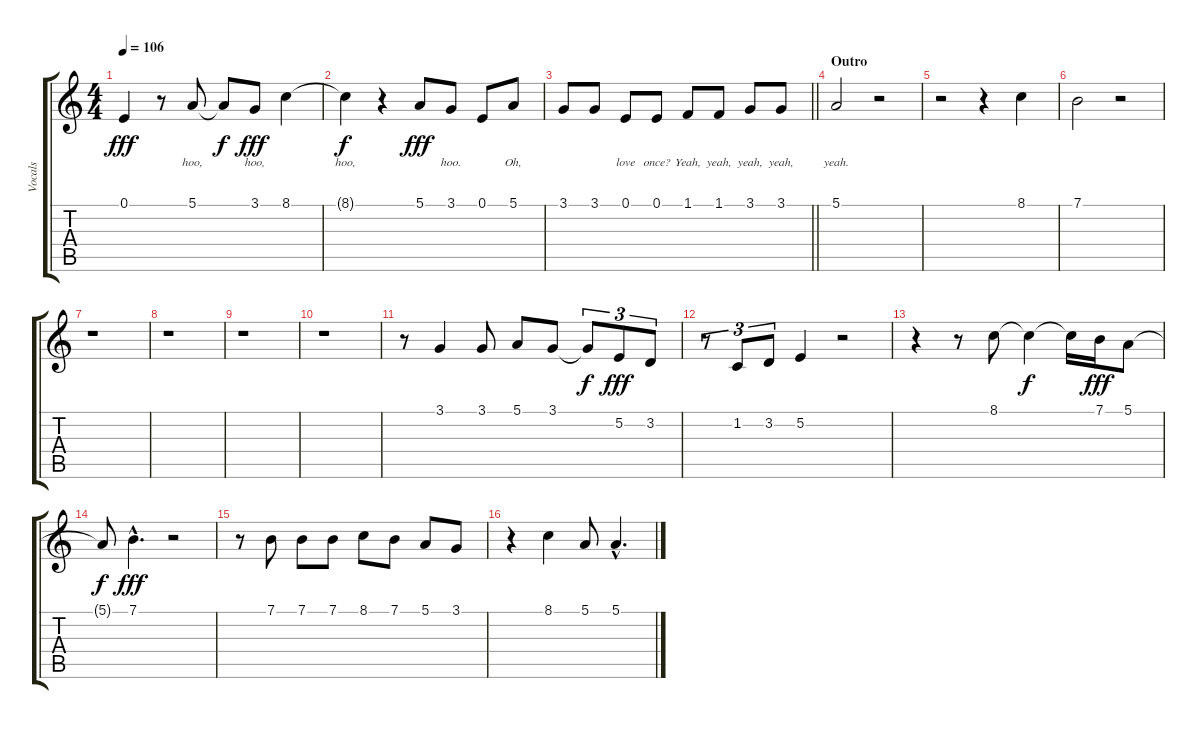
\track ("Vocals" "Vocals") {instrument lead6voice}
\staff {score tabs}
\tuning (E4 B3 G3 D3 A2 E2) {hide}
\ts (4 4)
\tempo 106
\clef g2
\ks c
0.1.4{lyrics (0 "") lyrics (1 "") lyrics (2 "") lyrics (3 "") lyrics (4 "") dy fff} r.8 5.1.8{lyrics (0 "hoo,") lyrics (1 "") lyrics (2 "") lyrics (3 "") lyrics (4 "")} 5.1{t}.8{lyrics (0 "") lyrics (1 "") lyrics (2 "") lyrics (3 "") lyrics (4 "") dy f} 3.1.8{lyrics (0 "hoo,") lyrics (1 "") lyrics (2 "") lyrics (3 "") lyrics (4 "") dy fff} 8.1.4{lyrics (0 "") lyrics (1 "") lyrics (2 "") lyrics (3 "") lyrics (4 "")} |
8.1{t}.4{lyrics (0 "hoo,") lyrics (1 "") lyrics (2 "") lyrics (3 "") lyrics (4 "") dy f} r.4 5.1.8{lyrics (0 "") lyrics (1 "") lyrics (2 "") lyrics (3 "") lyrics (4 "") dy fff} 3.1.8{lyrics (0 "hoo.") lyrics (1 "") lyrics (2 "") lyrics (3 "") lyrics (4 "")} 0.1.8{lyrics (0 "") lyrics (1 "") lyrics (2 "") lyrics (3 "") lyrics (4 "")} 5.1.8{lyrics (0 "Oh,") lyrics (1 "") lyrics (2 "") lyrics (3 "") lyrics (4 "")} |
\barLineRight lightlight
3.1.8{lyrics (0 "") lyrics (1 "") lyrics (2 "") lyrics (3 "") lyrics (4 "")} 3.1.8{lyrics (0 "") lyrics (1 "") lyrics (2 "") lyrics (3 "") lyrics (4 "")} 0.1.8{lyrics (0 "love") lyrics (1 "") lyrics (2 "") lyrics (3 "") lyrics (4 "")} 0.1.8{lyrics (0 "once?") lyrics (1 "") lyrics (2 "") lyrics (3 "") lyrics (4 "")} 1.1.8{lyrics (0 "Yeah,") lyrics (1 "") lyrics (2 "") lyrics (3 "") lyrics (4 "")} 1.1.8{lyrics (0 "yeah,") lyrics (1 "") lyrics (2 "") lyrics (3 "") lyrics (4 "")} 3.1.8{lyrics (0 "yeah,") lyrics (1 "") lyrics (2 "") lyrics (3 "") lyrics (4 "")} 3.1.8{lyrics (0 "yeah,") lyrics (1 "") lyrics (2 "") lyrics (3 "") lyrics (4 "")} |
\section ("" "Outro")
5.1.2{lyrics (0 "yeah.") lyrics (1 "") lyrics (2 "") lyrics (3 "") lyrics (4 "")} r.2 |
r.2 r.4 8.1.4 |
7.1.2 r.2 |
r.1 |
r.1 |
r.1 |
r.1 |
r.8 3.1.4 3.1.8 5.1.8 3.1.8 3.1{t}.8{tu (3 2) dy f} 5.2.8{tu (3 2) dy fff} 3.2.8{tu (3 2)} |
r.8{tu (3 2)} 1.2.8{tu (3 2)} 3.2.8{tu (3 2)} 5.2.4 r.2 |
r.4 r.8 8.1.8 8.1{t}.4{dy f} 8.1{t}.16 7.1.16{dy fff} 5.1.8 |
5.1{t}.8{dy f} 7.1{hac}.4{d dy fff} r.2 |
r.8 7.1.8 7.1.8 7.1.8 8.1.8 7.1.8 5.1.8 3.1.8 |
r.4 8.1.4 5.1.8 5.1{hac}.4{d}
